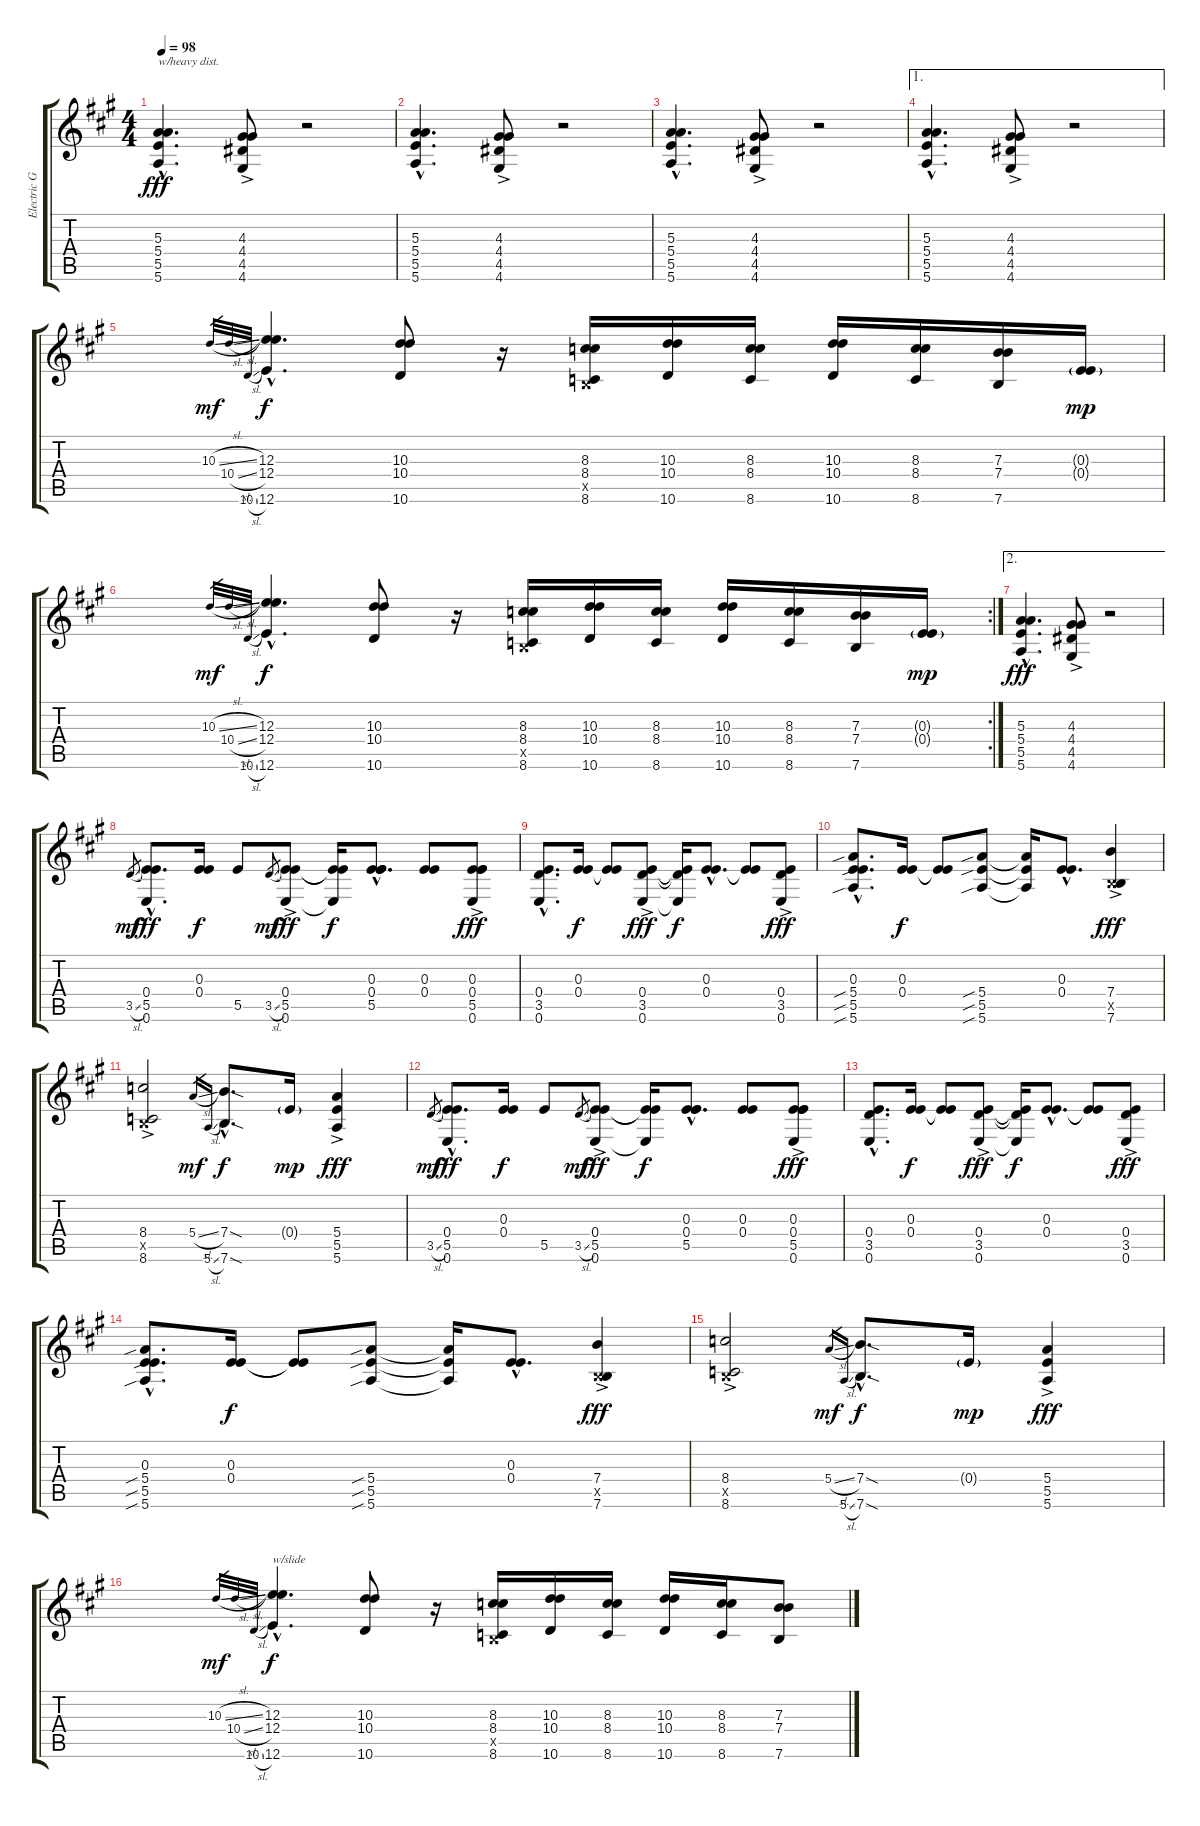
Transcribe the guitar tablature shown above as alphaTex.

\track ("Electric Guitar 1" "Electric G") {instrument distortionguitar}
\staff {score tabs}
\tuning (E4 B3 E3 E3 B2 E2) {hide}
\ts (4 4)
\tempo 98
\clef g2
\ks a
(5.3{hac} 5.4{hac} 5.5{hac} 5.6{hac}).4{d txt "w/heavy dist." dy fff} (4.3{ac} 4.4{ac} 4.5{ac} 4.6{ac}).8 r.2 |
(5.3{hac} 5.4{hac} 5.5{hac} 5.6{hac}).4{d} (4.3{ac} 4.4{ac} 4.5{ac} 4.6{ac}).8 r.2 |
(5.3{hac} 5.4{hac} 5.5{hac} 5.6{hac}).4{d} (4.3{ac} 4.4{ac} 4.5{ac} 4.6{ac}).8 r.2 |
\ae 1
(5.3{hac} 5.4{hac} 5.5{hac} 5.6{hac}).4{d} (4.3{ac} 4.4{ac} 4.5{ac} 4.6{ac}).8 r.2 |
10.3{sl}.32{gr dy mf} 10.4{sl}.32{gr} 10.6{sl}.32{gr} (12.3{hac} 12.4{hac} 12.6{hac}).4{d dy f} (10.3 10.4 10.6).8 r.16 (8.3 8.4 0.5{x} 8.6).16 (10.3 10.4 10.6).16 (8.3 8.4 8.6).16 (10.3 10.4 10.6).16 (8.3 8.4 8.6).16 (7.3 7.4 7.6).16 (0.3{g} 0.4{g}).16{dy mp} |
\rc 2
10.3{sl}.32{gr dy mf} 10.4{sl}.32{gr} 10.6{sl}.32{gr} (12.3{hac} 12.4{hac} 12.6{hac}).4{d dy f} (10.3 10.4 10.6).8 r.16 (8.3 8.4 0.5{x} 8.6).16 (10.3 10.4 10.6).16 (8.3 8.4 8.6).16 (10.3 10.4 10.6).16 (8.3 8.4 8.6).16 (7.3 7.4 7.6).16 (0.3{g} 0.4{g}).16{dy mp} |
\ae 2
(5.3{hac} 5.4{hac} 5.5{hac} 5.6{hac}).4{d dy fff} (4.3{ac} 4.4{ac} 4.5{ac} 4.6{ac}).8 r.2 |
3.5{sl}.8{gr dy mf} (0.4{hac} 5.5{hac} 0.6{hac}).8{d dy fff} (0.3 0.4).16{dy f} 5.5.8 3.5{sl}.8{gr dy mf} (0.4{ac} 5.5{ac} 0.6{ac}).8{dy fff} (0.4{t} 5.5{t} 0.6{t}).16{dy f} (0.3{hac} 0.4{hac} 5.5{hac}).8{d} (0.3 0.4).8 (0.3{ac} 0.4{ac} 5.5{ac} 0.6{ac}).8{dy fff} |
(0.4{hac} 3.5{hac} 0.6{hac}).8{d} (0.3 0.4).16{dy f} (0.3{t} 0.4{t}).8 (0.4{ac} 3.5{ac} 0.6{ac}).8{dy fff} (0.4{t} 3.5{t} 0.6{t}).16{dy f} (0.3{hac} 0.4{hac}).8{d} (0.3{t} 0.4{t}).8 (0.4{ac} 3.5{ac} 0.6{ac}).8{dy fff} |
(0.3{hac} 5.4{sib hac} 5.5{sib hac} 5.6{sib hac}).8{d} (0.3 0.4).16{dy f} (0.3{t} 0.4{t}).8 (5.4{sib} 5.5{sib} 5.6{sib}).8 (5.4{t} 5.5{t} 5.6{t}).16 (0.3{hac} 0.4{hac}).8{d} (7.4{ac} 0.5{ac x} 7.6{ac}).4{dy fff} |
(8.4{ac} 0.5{ac x} 8.6{ac}).2 5.4{sl}.16{gr dy mf} 5.6{sl}.16{gr} (7.4{sod hac} 7.6{sod hac}).8{d dy f} 0.4{g}.16{dy mp} (5.4{ac} 5.5{ac} 5.6{ac}).4{dy fff} |
3.5{sl}.8{gr dy mf} (0.4{hac} 5.5{hac} 0.6{hac}).8{d dy fff} (0.3 0.4).16{dy f} 5.5.8 3.5{sl}.8{gr dy mf} (0.4{ac} 5.5{ac} 0.6{ac}).8{dy fff} (0.4{t} 5.5{t} 0.6{t}).16{dy f} (0.3{hac} 0.4{hac} 5.5{hac}).8{d} (0.3 0.4).8 (0.3{ac} 0.4{ac} 5.5{ac} 0.6{ac}).8{dy fff} |
(0.4{hac} 3.5{hac} 0.6{hac}).8{d} (0.3 0.4).16{dy f} (0.3{t} 0.4{t}).8 (0.4{ac} 3.5{ac} 0.6{ac}).8{dy fff} (0.4{t} 3.5{t} 0.6{t}).16{dy f} (0.3{hac} 0.4{hac}).8{d} (0.3{t} 0.4{t}).8 (0.4{ac} 3.5{ac} 0.6{ac}).8{dy fff} |
(0.3{hac} 5.4{sib hac} 5.5{sib hac} 5.6{sib hac}).8{d} (0.3 0.4).16{dy f} (0.3{t} 0.4{t}).8 (5.4{sib} 5.5{sib} 5.6{sib}).8 (5.4{t} 5.5{t} 5.6{t}).16 (0.3{hac} 0.4{hac}).8{d} (7.4{ac} 0.5{ac x} 7.6{ac}).4{dy fff} |
(8.4{ac} 0.5{ac x} 8.6{ac}).2 5.4{sl}.16{gr dy mf} 5.6{sl}.16{gr} (7.4{sod hac} 7.6{sod hac}).8{d dy f} 0.4{g}.16{dy mp} (5.4{ac} 5.5{ac} 5.6{ac}).4{dy fff} |
10.3{sl}.32{gr dy mf} 10.4{sl}.32{gr} 10.6{sl}.32{gr} (12.3{hac} 12.4{hac} 12.6{hac}).4{d txt "w/slide" dy f} (10.3 10.4 10.6).8 r.16 (8.3 8.4 0.5{x} 8.6).16 (10.3 10.4 10.6).16 (8.3 8.4 8.6).16 (10.3 10.4 10.6).16 (8.3 8.4 8.6).16 (7.3 7.4 7.6).8
